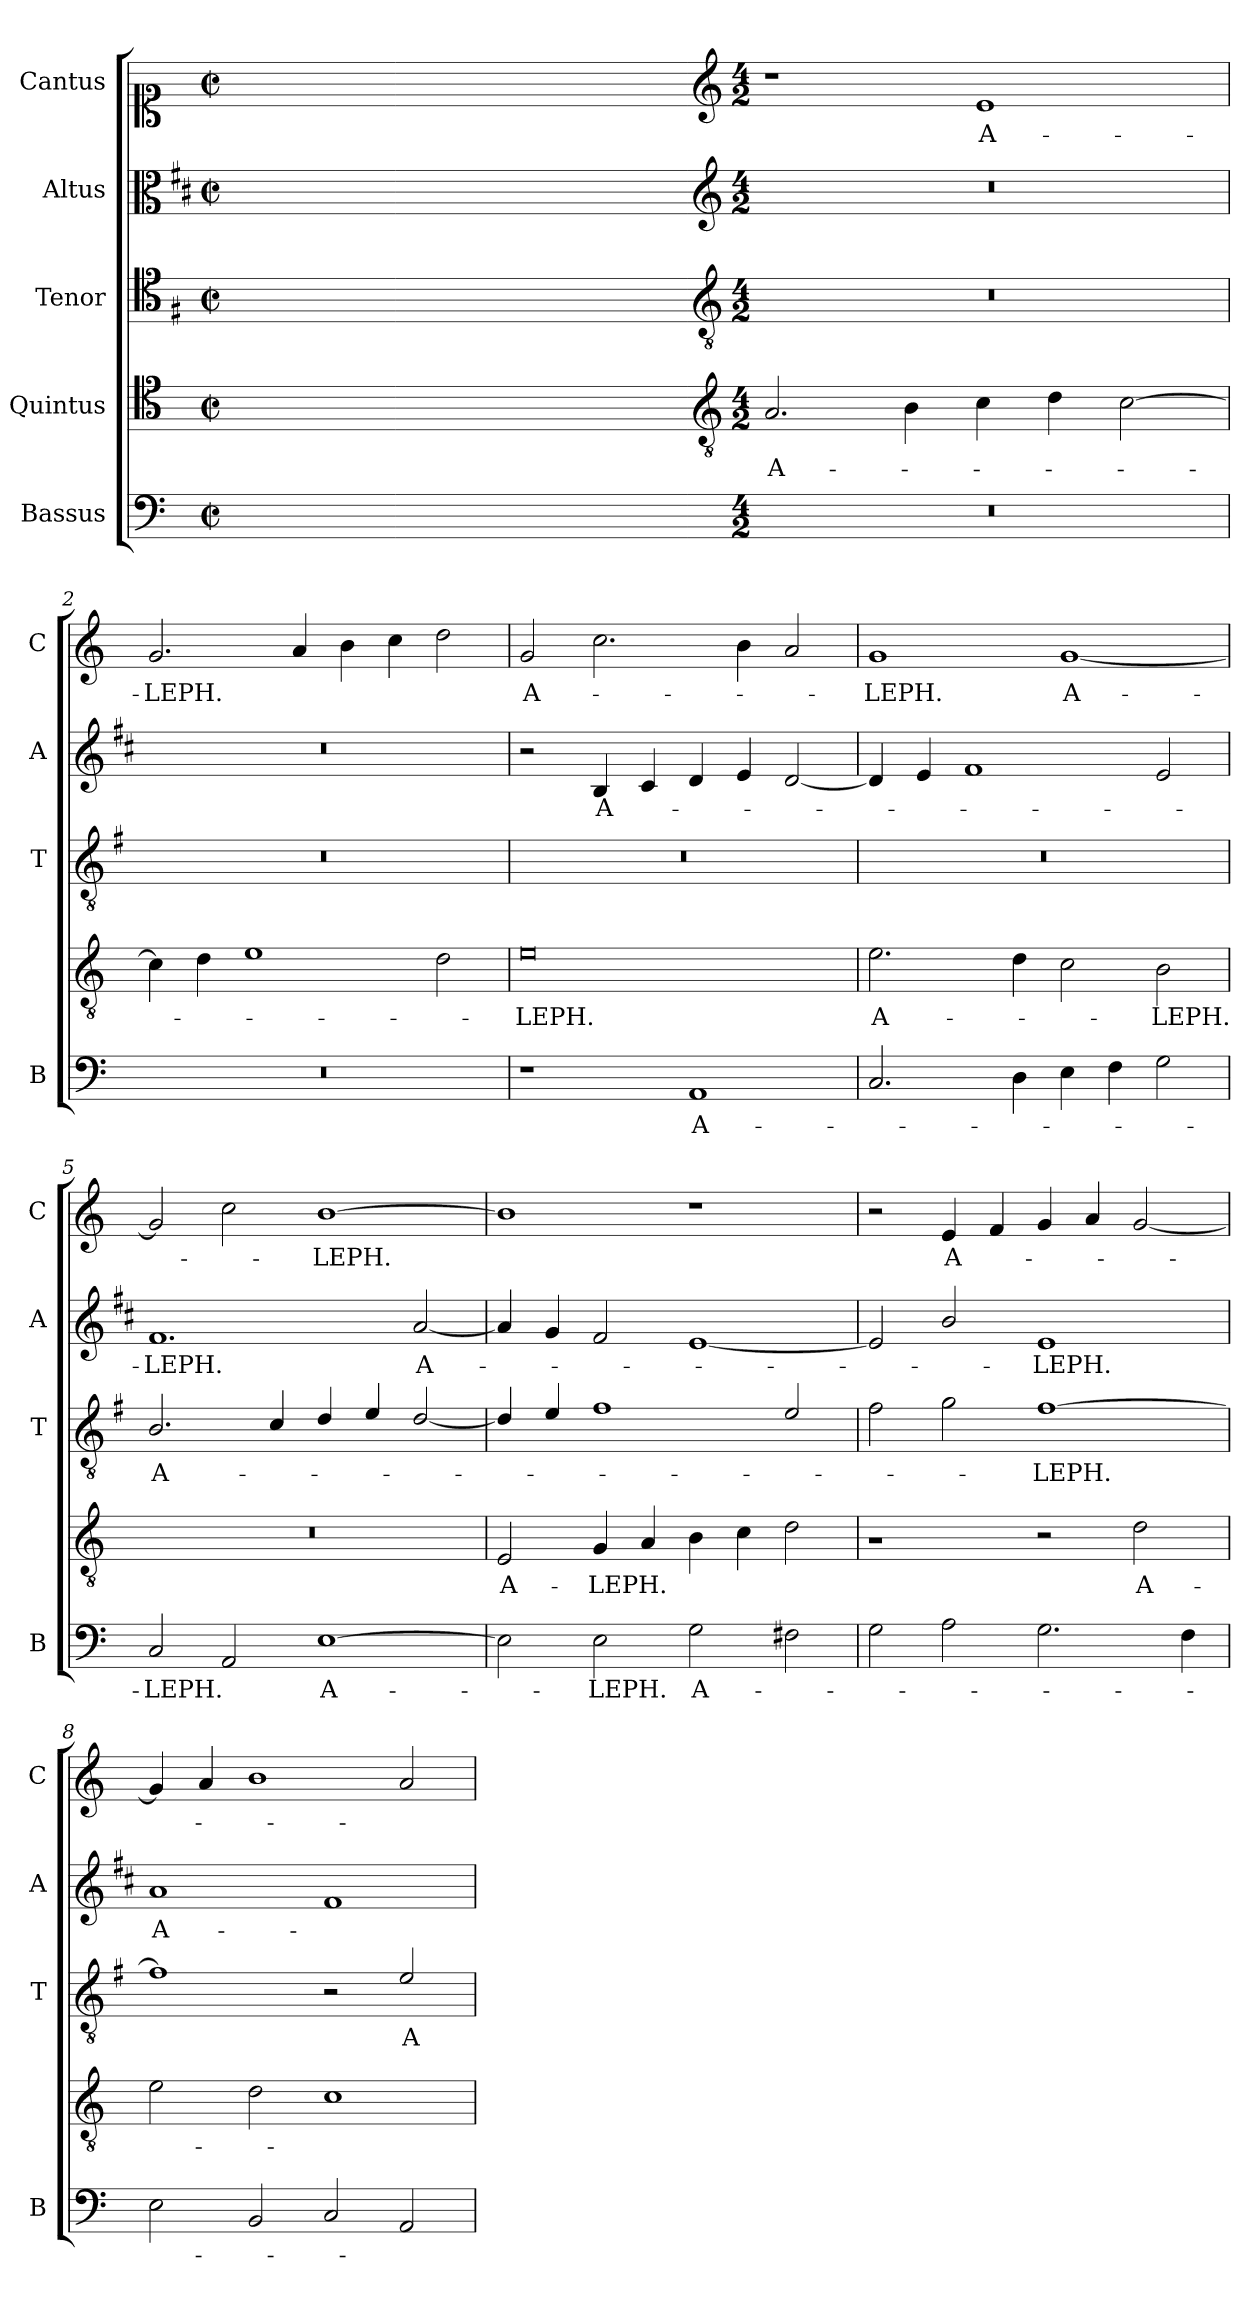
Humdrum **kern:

**kern	**text	**kern	**text	**kern	**text	**kern	**text	**kern	**text
*part5	*part5	*part4	*part4	*part3	*part3	*part2	*part2	*part1	*part1
*staff5	*staff5	*staff4	*staff4	*staff3	*staff3	*staff2	*staff2	*staff1	*staff1
*I"Bassus	*	*I"Quintus	*	*I"Tenor	*	*I"Altus	*	*I"Cantus	*
*I'B	*	*	*	*I'T	*	*I'A	*	*I'C	*
*clefF4	*	*clefC4	*	*clefC4	*	*clefC3	*	*clefC1	*
*	*	*	*	*ITrd4c7	*	*ITrd1c2	*	*	*
*k[]	*	*k[]	*	*k[]	*	*k[]	*	*k[]	*
*C:	*	*C:	*	*C:	*	*C:	*	*C:	*
*M2/2	*	*M2/2	*	*M2/2	*	*M2/2	*	*M2/2	*
*met(c|)	*	*met(c|)	*	*met(c|)	*	*met(c|)	*	*met(c|)	*
=	=	=	=	=	=	=	=	=	=
1ryy	.	1ryy	.	1ryy	.	1ryy	.	1ryy	.
=1X-	=1X-	=1X-	=1X-	=1X-	=1X-	=1X-	=1X-	=1X-	=1X-
4ryy	.	4ryy	.	4ryy	.	4ryy	.	4ryy	.
4ryy	.	4ryy	.	4ryy	.	4ryy	.	4ryy	.
4ryy	.	4ryy	.	4ryy	.	4ryy	.	4ryy	.
4ryy	.	4ryy	.	4ryy	.	4ryy	.	4ryy	.
=1-	=1-	=1-	=1-	=1-	=1-	=1-	=1-	=1-	=1-
*	*	*clefGv2	*	*clefGv2	*	*clefG2	*	*clefG2	*
*M4/2	*	*M4/2	*	*M4/2	*	*M4/2	*	*M4/2	*
!	!	!	!LO:LY:b	!	!	!	!	!	!
0r	.	2.A/	A-	0r	.	0r	.	1r	.
.	.	4B\	.	.	.	.	.	.	.
!	!	!	!	!	!	!	!	!	!LO:LY:b
.	.	4c\	.	.	.	.	.	1e	A-
.	.	4d\	.	.	.	.	.	.	.
.	.	[2c\	.	.	.	.	.	.	.
=2	=2	=2	=2	=2	=2	=2	=2	=2	=2
!	!	!	!	!	!	!	!	!	!LO:LY:b
0r	.	4c\]	.	0r	.	0r	.	2.g/	-LEPH.
.	.	4d\	.	.	.	.	.	.	.
.	.	1e	.	.	.	.	.	.	.
.	.	.	.	.	.	.	.	4a/	.
.	.	.	.	.	.	.	.	4b\	.
.	.	.	.	.	.	.	.	4cc\	.
.	.	2d\	.	.	.	.	.	2dd\	.
=3	=3	=3	=3	=3	=3	=3	=3	=3	=3
!	!	!	!LO:LY:b	!	!	!	!	!	!LO:LY:b
1r	.	0e	-LEPH.	0r	.	2r	.	2g/	A-
!	!	!	!	!	!	!	!LO:LY:b	!	!
.	.	.	.	.	.	4A/	A-	2.cc\	.
.	.	.	.	.	.	4B/	.	.	.
!	!LO:LY:b	!	!	!	!	!	!	!	!
1AA	A-	.	.	.	.	4c/	.	.	.
.	.	.	.	.	.	4d/	.	4b\	.
.	.	.	.	.	.	[2c/	.	2a/	.
=4	=4	=4	=4	=4	=4	=4	=4	=4	=4
!	!	!	!LO:LY:b	!	!	!	!	!	!LO:LY:b
2.C/	.	2.e\	A-	0r	.	4c/]	.	1g	-LEPH.
.	.	.	.	.	.	4d/	.	.	.
.	.	.	.	.	.	1e	.	.	.
4D\	.	4d\	.	.	.	.	.	.	.
!	!	!	!	!	!	!	!	!	!LO:LY:b
4E\	.	2c\	.	.	.	.	.	[1g	A-
4F\	.	.	.	.	.	.	.	.	.
!	!	!	!LO:LY:b	!	!	!	!	!	!
2G\	.	2B\	-LEPH.	.	.	2d/	.	.	.
!!LO:LB:g=z
=5	=5	=5	=5	=5	=5	=5	=5	=5	=5
!	!LO:LY:b	!	!	!	!LO:LY:b	!	!LO:LY:b	!	!
2C/	-LEPH.	0r	.	2.E/	A-	1.e	-LEPH.	2g/]	.
2AA/	.	.	.	.	.	.	.	2cc\	.
.	.	.	.	4F/	.	.	.	.	.
!	!LO:LY:b	!	!	!	!	!	!	!	!LO:LY:b
[1E	A-	.	.	4G/	.	.	.	[1b	-LEPH.
.	.	.	.	4A/	.	.	.	.	.
!	!	!	!	!	!	!	!LO:LY:b	!	!
.	.	.	.	[2G/	.	[2g/	A-	.	.
=6	=6	=6	=6	=6	=6	=6	=6	=6	=6
!	!	!	!LO:LY:b	!	!	!	!	!	!
2E\]	.	2E/	A-	4G/]	.	4g/]	.	1b]	.
.	.	.	.	4A/	.	4f/	.	.	.
!	!LO:LY:b	!	!LO:LY:b	!	!	!	!	!	!
2E\	-LEPH.	4G/	-LEPH.	1B	.	2e/	.	.	.
.	.	4A/	.	.	.	.	.	.	.
!	!LO:LY:b	!	!	!	!	!	!	!	!
2G\	A-	4B\	.	.	.	[1d	.	1r	.
.	.	4c\	.	.	.	.	.	.	.
2F#X\	.	2d\	.	2A/	.	.	.	.	.
=7	=7	=7	=7	=7	=7	=7	=7	=7	=7
2G\	.	1rc	.	2B\	.	2d/]	.	2r	.
!	!	!	!	!	!	!	!	!	!LO:LY:b
2A\	.	.	.	2c\	.	2a/	.	4e/	A-
.	.	.	.	.	.	.	.	4f/	.
!	!	!	!	!	!LO:LY:b	!	!LO:LY:b	!	!
2.G\	.	2r	.	[1B	-LEPH.	1d	-LEPH.	4g/	.
.	.	.	.	.	.	.	.	4a/	.
!	!	!	!LO:LY:b	!	!	!	!	!	!
.	.	2d\	A-	.	.	.	.	[2g/	.
4F\	.	.	.	.	.	.	.	.	.
=8	=8	=8	=8	=8	=8	=8	=8	=8	=8
!	!	!	!	!	!	!	!LO:LY:b	!	!
2E\	.	2e\	.	1B]	.	1g	A-	4g/]	.
.	.	.	.	.	.	.	.	4a/	.
2BB/	.	2d\	.	.	.	.	.	1b	.
2C/	.	1c	.	2r	.	1e	.	.	.
!	!	!	!	!	!LO:LY:b	!	!	!	!
2AA/	.	.	.	2A/	A-	.	.	2a/	.
=	=	=	=	=	=	=	=	=	=
*-	*-	*-	*-	*-	*-	*-	*-	*-	*-
